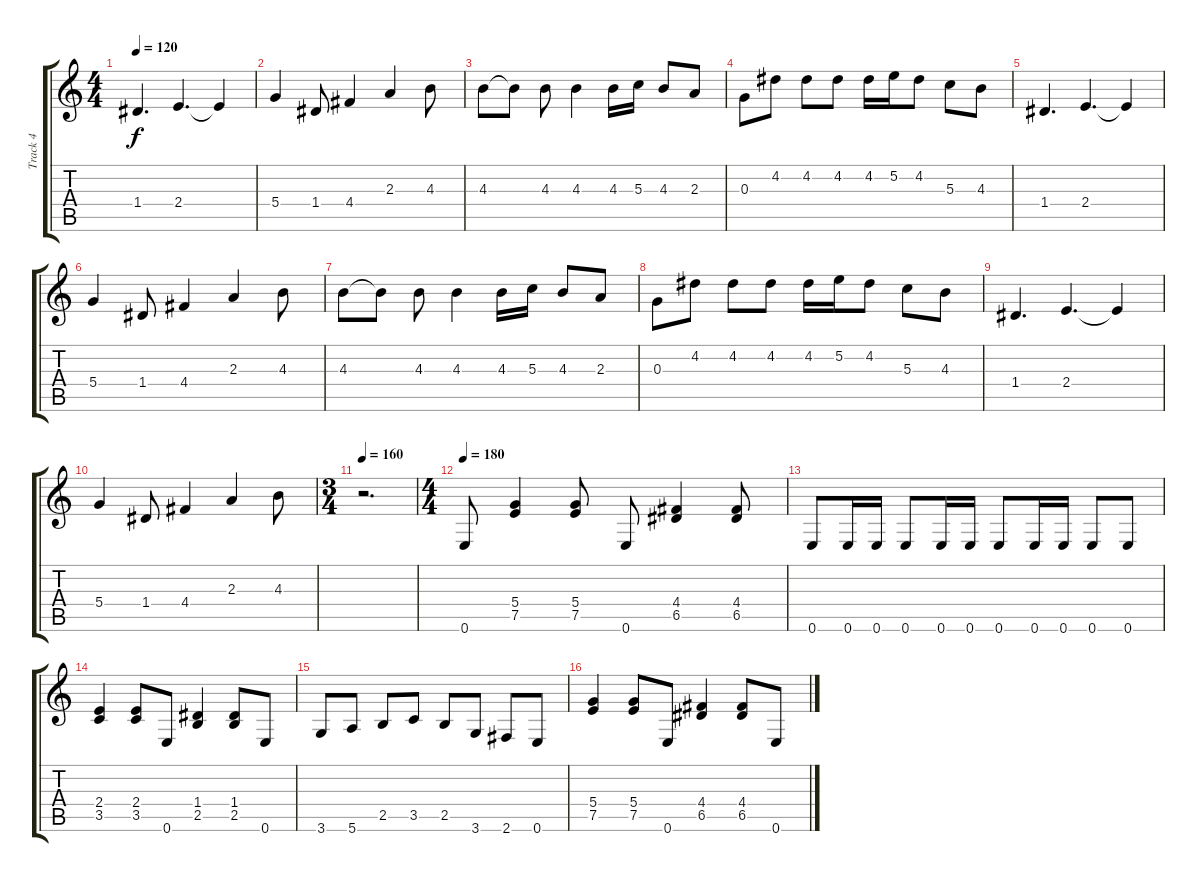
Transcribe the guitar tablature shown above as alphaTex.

\track ("Track 4" "Track 4") {instrument distortionguitar}
\staff {score tabs}
\tuning (E4 B3 G3 D3 A2 E2) {hide}
\ts (4 4)
\tempo 120
\clef g2
\ks c
1.4.4{d dy f} 2.4.4{d} 2.4{t}.4 |
5.4.4 1.4.8 4.4.4 2.3.4 4.3.8 |
4.3.8 4.3{t}.8 4.3.8 4.3.4 4.3.16 5.3.16 4.3.8 2.3.8 |
0.3.8 4.2.8 4.2.8 4.2.8 4.2.16 5.2.16 4.2.8 5.3.8 4.3.8 |
1.4.4{d} 2.4.4{d} 2.4{t}.4 |
5.4.4 1.4.8 4.4.4 2.3.4 4.3.8 |
4.3.8 4.3{t}.8 4.3.8 4.3.4 4.3.16 5.3.16 4.3.8 2.3.8 |
0.3.8 4.2.8 4.2.8 4.2.8 4.2.16 5.2.16 4.2.8 5.3.8 4.3.8 |
1.4.4{d} 2.4.4{d} 2.4{t}.4 |
5.4.4 1.4.8 4.4.4 2.3.4 4.3.8 |
\ts (3 4)
\tempo 160
r.2{d} |
\ts (4 4)
\tempo 180
0.6.8 (5.4 7.5).4 (5.4 7.5).8 0.6.8 (4.4 6.5).4 (4.4 6.5).8 |
0.6.8 0.6.16 0.6.16 0.6.8 0.6.16 0.6.16 0.6.8 0.6.16 0.6.16 0.6.8 0.6.8 |
(2.4 3.5).4 (2.4 3.5).8 0.6.8 (1.4 2.5).4 (1.4 2.5).8 0.6.8 |
3.6.8 5.6.8 2.5.8 3.5.8 2.5.8 3.6.8 2.6.8 0.6.8 |
(5.4 7.5).4 (5.4 7.5).8 0.6.8 (4.4 6.5).4 (4.4 6.5).8 0.6.8
